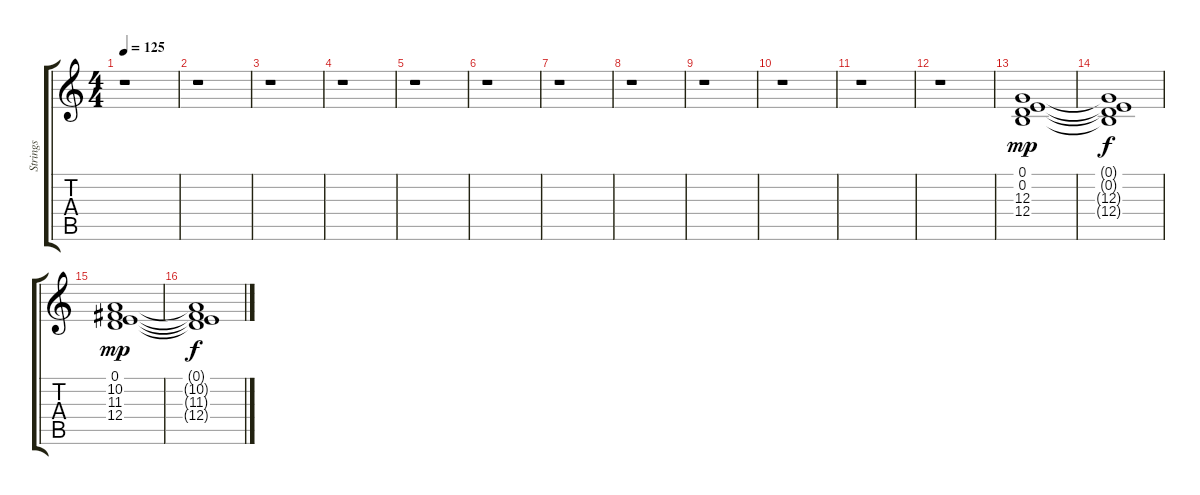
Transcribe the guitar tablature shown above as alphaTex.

\track ("Strings" "Strings") {instrument stringensemble1}
\staff {score tabs}
\tuning (E4 B3 G3 D3 A2 E2) {hide}
\ts (4 4)
\tempo 125
\clef g2
\ks c
r.1{dy mf} |
r.1 |
r.1 |
r.1 |
r.1 |
r.1 |
r.1 |
r.1 |
r.1 |
r.1 |
r.1 |
r.1 |
(0.1 0.2 12.3 12.4).1{dy mp} |
(0.1{t} 0.2{t} 12.3{t} 12.4{t}).1{dy f} |
(0.1 10.2 11.3 12.4).1{dy mp} |
(0.1{t} 10.2{t} 11.3{t} 12.4{t}).1{dy f}
